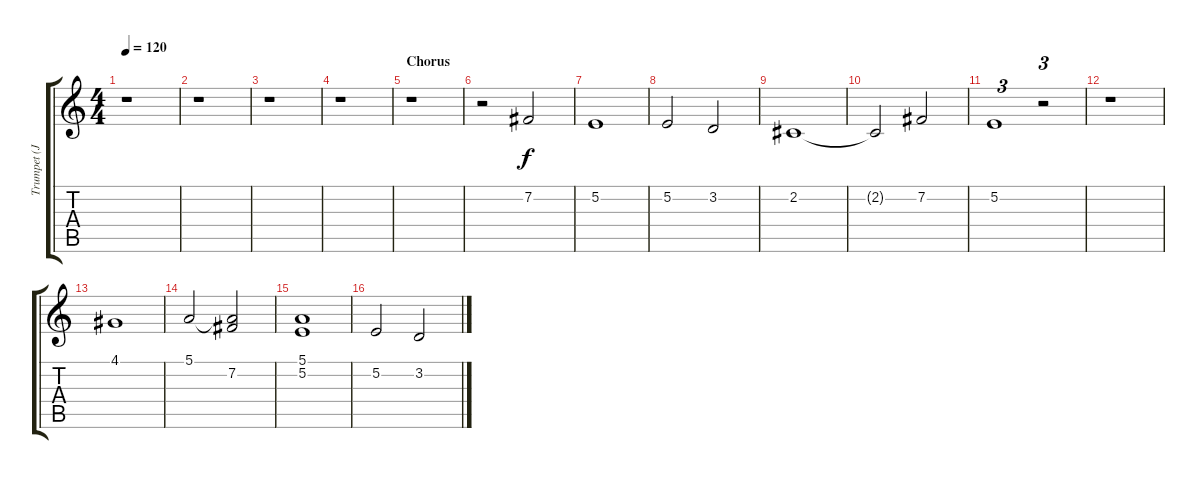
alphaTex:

\track ("Trumpet (Josh Dun)" "Trumpet (J") {instrument trumpet}
\staff {score tabs}
\tuning (E4 B3 G3 D3 A2 E2) {hide}
\ts (4 4)
\tempo 120
\clef g2
\ks c
r.1{dy f} |
r.1 |
r.1 |
r.1 |
\section ("" "Chorus")
r.1 |
r.2 7.2.2 |
5.2.1 |
5.2.2 3.2.2 |
2.2.1 |
2.2{t}.2 7.2.2 |
5.2.1{tu (3 2)} r.2{tu (3 2)} |
r.1 |
4.1.1 |
5.1.2 (5.1{t} 7.2).2 |
(5.1 5.2).1 |
5.2.2 3.2.2
